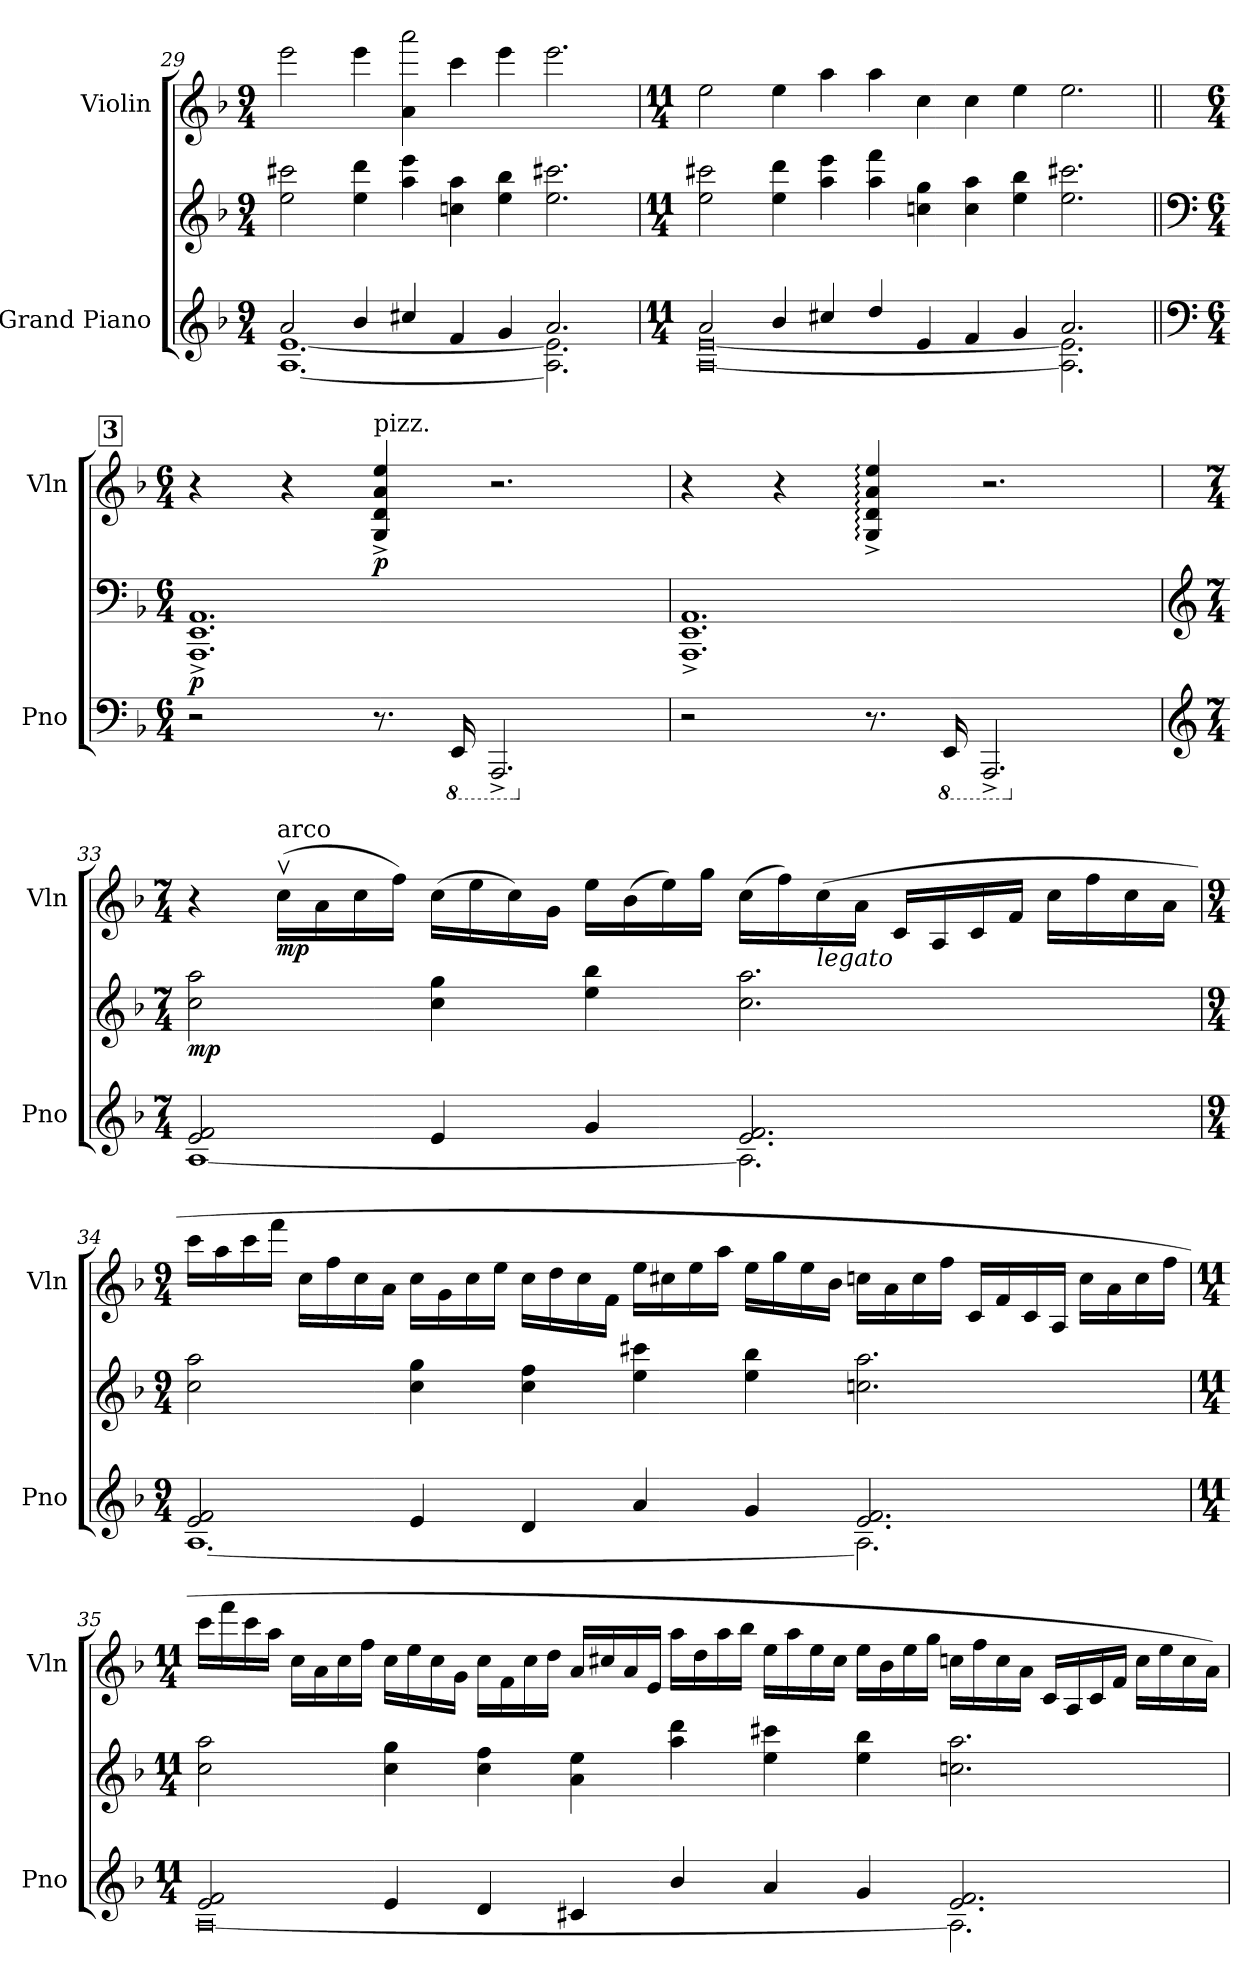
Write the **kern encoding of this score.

**kern	**kern	**dynam	**kern	**dynam
*part2	*part2	*part2	*part1	*part1
*staff3	*staff2	*staff2/3	*staff1	*staff1
*I"Grand Piano	*	*	*I"Violin	*
*I'Pno	*	*	*I'Vln	*
*clefG2	*clefG2	*	*clefG2	*
*k[b-]	*k[b-]	*	*k[b-]	*
*M9/4	*M9/4	*	*M9/4	*
=29	=29	=29	=29	=29
*^	*	*	*	*
2a/	[1.A [1.e	2ee\ 2ccc#X\	.	2eee\	.
4b-/	.	4ee\ 4ddd\	.	4eee\	.
!	!	!	!	!LO:N:n=2:head=open	!
4cc#X/	.	4aa\ 4eee\	.	4a\ 4aaa\	.
4f/	.	4ccn\ 4aa\	.	4ccc\	.
4g/	.	4ee\ 4bb-\	.	4eee\	.
2.a/	2.A\] 2.e\]	2.ee\ 2.ccc#X\	.	2.eee\	.
=30	=30	=30	=30	=30	=30
*M11/4	*	*M11/4	*	*M11/4	*
2a/	[0A [0e	2ee\ 2ccc#X\	.	2ee\	.
4b-/	.	4ee\ 4ddd\	.	4ee\	.
4cc#X/	.	4aa\ 4eee\	.	4aa\	.
4dd/	.	4aa\ 4fff\	.	4aa\	.
4e/	.	4ccn\ 4gg\	.	4cc\	.
4f/	.	4cc\ 4aa\	.	4cc\	.
4g/	.	4ee\ 4bb-\	.	4ee\	.
2.a/	2.A\] 2.e\]	2.ee\ 2.ccc#X\	.	2.ee\	.
*v	*v	*	*	*	*
!!LO:REH:place=s1:a:B:fs=14:t=3
=31||	=31||	=31||	=31||	=31||
*clefF4	*clefF4	*	*	*
*M6/4	*M6/4	*	*M6/4	*
*^	*	*	*	*
!	!	!	!LO:DY:b	!	!
*v	*v	*	*	*	*
2r	1.AAA^ 1.EE^ 1.AA^	p	4r	.
.	.	.	4r	.
!	!	!	!LO:TX:a:t=pizz.	!
!	!	!	!	!LO:DY:b
8.r	.	.	4G/^ 4d/^ 4a/^ 4ee/^	p
*8ba	*	*	*	*
16EEE/	.	.	.	.
2.AAAA^/	.	.	2.r	.
=32	=32	=32	=32	=32
*X8ba	*	*	*	*
2r	1.AAA^ 1.EE^ 1.AA^	.	4r	.
.	.	.	4r	.
8.r	.	.	4G/:^ 4d/:^ 4a/:^ 4ee/:^	.
*8ba	*	*	*	*
16EEE/	.	.	.	.
2.AAAA^/	.	.	2.r	.
!!LO:LB:g=z
=33	=33	=33	=33	=33
*clefG2	*clefG2	*	*	*
*M7/4	*M7/4	*	*M7/4	*
*X8ba	*	*	*	*
*^	*	*	*	*
!	!	!	!LO:DY:b	!	!
2e/ 2f/	[1A	2cc\ 2aa\	mp	4r	.
!	!	!	!	!LO:TX:a:t=arco	!
!	!	!	!	!	!LO:DY:b
.	.	.	.	(16ccv\LL	mp
.	.	.	.	16a\	.
.	.	.	.	16cc\	.
.	.	.	.	16ff\JJ)	.
4e/	.	4cc\ 4gg\	.	(16cc\LL	.
.	.	.	.	16ee\	.
.	.	.	.	16cc\)	.
.	.	.	.	16g\JJ	.
4g/	.	4ee\ 4bb-\	.	16ee\LL	.
.	.	.	.	(16b-\	.
.	.	.	.	16ee\)	.
.	.	.	.	16gg\JJ	.
2.e/ 2.f/	2.A\]	2.cc\ 2.aa\	.	(16cc\LL	.
.	.	.	.	16ff\)	.
!	!	!	!	!LO:TX:b:i:t=legato	!
.	.	.	.	(>16cc\	.
.	.	.	.	16a\JJ	.
.	.	.	.	16c/LL	.
.	.	.	.	16A/	.
.	.	.	.	16c/	.
.	.	.	.	16f/JJ	.
.	.	.	.	16cc\LL	.
.	.	.	.	16ff\	.
.	.	.	.	16cc\	.
.	.	.	.	16a\JJ	.
=34	=34	=34	=34	=34	=34
*M9/4	*	*M9/4	*	*M9/4	*
2e/ 2f/	[1.A	2cc\ 2aa\	.	16ccc\LL	.
.	.	.	.	16aa\	.
.	.	.	.	16ccc\	.
.	.	.	.	16fff\JJ	.
.	.	.	.	16cc\LL	.
.	.	.	.	16ff\	.
.	.	.	.	16cc\	.
.	.	.	.	16a\JJ	.
4e/	.	4cc\ 4gg\	.	16cc\LL	.
.	.	.	.	16g\	.
.	.	.	.	16cc\	.
.	.	.	.	16ee\JJ	.
4d/	.	4cc\ 4ff\	.	16cc\LL	.
.	.	.	.	16dd\	.
.	.	.	.	16cc\	.
.	.	.	.	16f\JJ	.
4a/	.	4ee\ 4ccc#X\	.	16ee\LL	.
.	.	.	.	16cc#X\	.
.	.	.	.	16ee\	.
.	.	.	.	16aa\JJ	.
4g/	.	4ee\ 4bb-\	.	16ee\LL	.
.	.	.	.	16gg\	.
.	.	.	.	16ee\	.
.	.	.	.	16b-\JJ	.
2.e/ 2.f/	2.A\]	2.ccn\ 2.aa\	.	16ccn\LL	.
.	.	.	.	16a\	.
.	.	.	.	16cc\	.
.	.	.	.	16ff\JJ	.
.	.	.	.	16c/LL	.
.	.	.	.	16f/	.
.	.	.	.	16c/	.
.	.	.	.	16A/JJ	.
.	.	.	.	16cc\LL	.
.	.	.	.	16a\	.
.	.	.	.	16cc\	.
.	.	.	.	16ff\JJ	.
!!LO:LB:g=z
=35	=35	=35	=35	=35	=35
*M11/4	*	*M11/4	*	*M11/4	*
2e/ 2f/	[0A	2cc\ 2aa\	.	16ccc\LL	.
.	.	.	.	16fff\	.
.	.	.	.	16ccc\	.
.	.	.	.	16aa\JJ	.
.	.	.	.	16cc\LL	.
.	.	.	.	16a\	.
.	.	.	.	16cc\	.
.	.	.	.	16ff\JJ	.
4e/	.	4cc\ 4gg\	.	16cc\LL	.
.	.	.	.	16ee\	.
.	.	.	.	16cc\	.
.	.	.	.	16g\JJ	.
4d/	.	4cc\ 4ff\	.	16cc\LL	.
.	.	.	.	16f\	.
.	.	.	.	16cc\	.
.	.	.	.	16dd\JJ	.
4c#X/	.	4a\ 4ee\	.	16a/LL	.
.	.	.	.	16cc#X/	.
.	.	.	.	16a/	.
.	.	.	.	16e/JJ	.
4b-/	.	4aa\ 4ddd\	.	16aa\LL	.
.	.	.	.	16dd\	.
.	.	.	.	16aa\	.
.	.	.	.	16bb-\JJ	.
4a/	.	4ee\ 4ccc#X\	.	16ee\LL	.
.	.	.	.	16aa\	.
.	.	.	.	16ee\	.
.	.	.	.	16cc#\JJ	.
4g/	.	4ee\ 4bb-\	.	16ee\LL	.
.	.	.	.	16b-\	.
.	.	.	.	16ee\	.
.	.	.	.	16gg\JJ	.
2.e/ 2.f/	2.A\]	2.ccn\ 2.aa\	.	16ccn\LL	.
.	.	.	.	16ff\	.
.	.	.	.	16cc\	.
.	.	.	.	16a\JJ	.
.	.	.	.	16c/LL	.
.	.	.	.	16A/	.
.	.	.	.	16c/	.
.	.	.	.	16f/JJ	.
.	.	.	.	16cc\LL	.
.	.	.	.	16ee\	.
.	.	.	.	16cc\	.
.	.	.	.	16a\JJ)	.
*v	*v	*	*	*	*
=	=	=	=	=
*-	*-	*-	*-	*-
